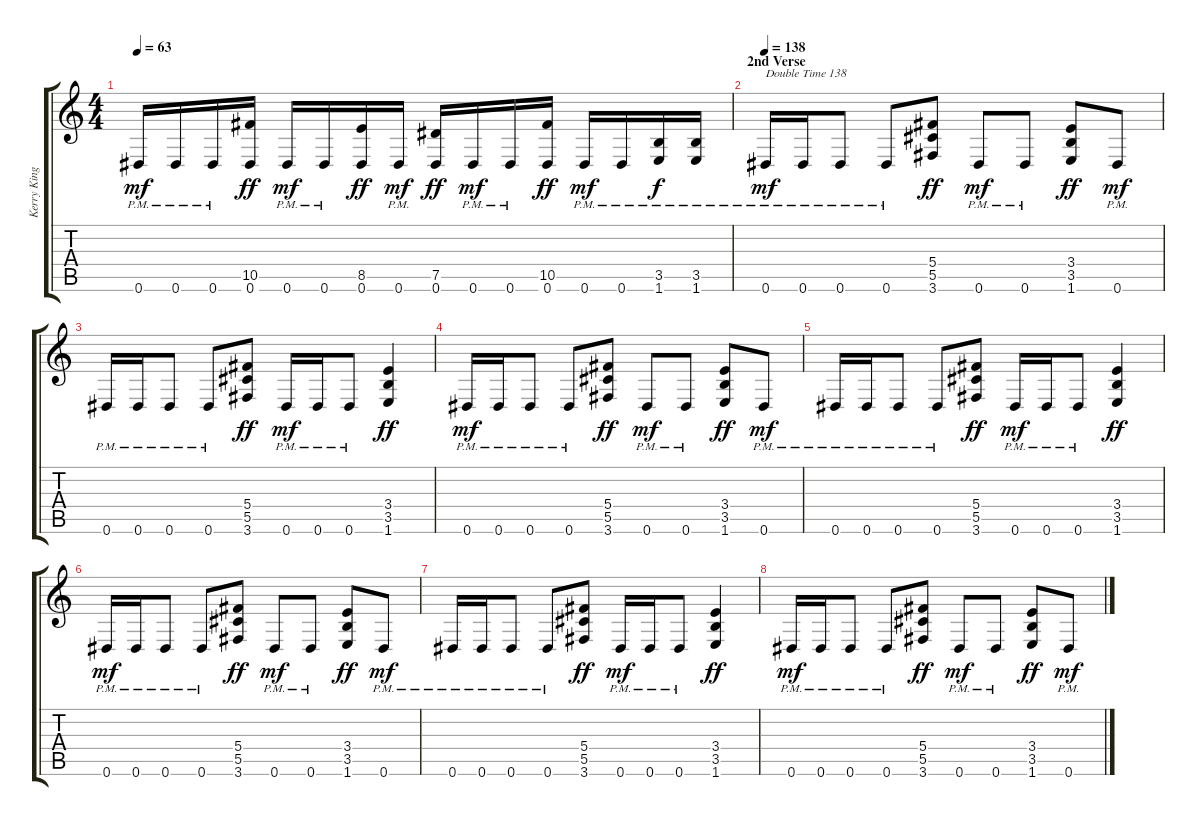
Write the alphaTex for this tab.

\track ("Kerry King" "Kerry King") {instrument distortionguitar}
\staff {score tabs}
\tuning (Eb4 Bb3 Gb3 Db3 Ab2 Eb2) {hide}
\ts (4 4)
\tempo 63
\clef g2
\ks c
0.6{pm}.16{dy mf} 0.6{pm}.16 0.6{pm}.16 (10.5 0.6).16{dy ff} 0.6{pm}.16{dy mf} 0.6{pm}.16 (8.5 0.6).16{dy ff} 0.6{pm}.16{dy mf} (7.5 0.6).16{dy ff} 0.6{pm}.16{dy mf} 0.6{pm}.16 (10.5 0.6).16{dy ff} 0.6{pm}.16{dy mf} 0.6{pm}.16 (3.5 1.6{pm}).16{dy f} (3.5 1.6{pm}).16 |
\section ("" "2nd Verse")
\tempo 138
0.6{pm}.16{txt "Double Time 138" dy mf} 0.6{pm}.16 0.6{pm}.8 0.6{pm}.8 (5.4 5.5 3.6).8{dy ff} 0.6{pm}.8{dy mf} 0.6{pm}.8 (3.4 3.5 1.6).8{dy ff} 0.6{pm}.8{dy mf} |
0.6{pm}.16 0.6{pm}.16 0.6{pm}.8 0.6{pm}.8 (5.4 5.5 3.6).8{dy ff} 0.6{pm}.16{dy mf} 0.6{pm}.16 0.6{pm}.8 (3.4 3.5 1.6).4{dy ff} |
0.6{pm}.16{dy mf} 0.6{pm}.16 0.6{pm}.8 0.6{pm}.8 (5.4 5.5 3.6).8{dy ff} 0.6{pm}.8{dy mf} 0.6{pm}.8 (3.4 3.5 1.6).8{dy ff} 0.6{pm}.8{dy mf} |
0.6{pm}.16 0.6{pm}.16 0.6{pm}.8 0.6{pm}.8 (5.4 5.5 3.6).8{dy ff} 0.6{pm}.16{dy mf} 0.6{pm}.16 0.6{pm}.8 (3.4 3.5 1.6).4{dy ff} |
0.6{pm}.16{dy mf} 0.6{pm}.16 0.6{pm}.8 0.6{pm}.8 (5.4 5.5 3.6).8{dy ff} 0.6{pm}.8{dy mf} 0.6{pm}.8 (3.4 3.5 1.6).8{dy ff} 0.6{pm}.8{dy mf} |
0.6{pm}.16 0.6{pm}.16 0.6{pm}.8 0.6{pm}.8 (5.4 5.5 3.6).8{dy ff} 0.6{pm}.16{dy mf} 0.6{pm}.16 0.6{pm}.8 (3.4 3.5 1.6).4{dy ff} |
0.6{pm}.16{dy mf} 0.6{pm}.16 0.6{pm}.8 0.6{pm}.8 (5.4 5.5 3.6).8{dy ff} 0.6{pm}.8{dy mf} 0.6{pm}.8 (3.4 3.5 1.6).8{dy ff} 0.6{pm}.8{dy mf}
